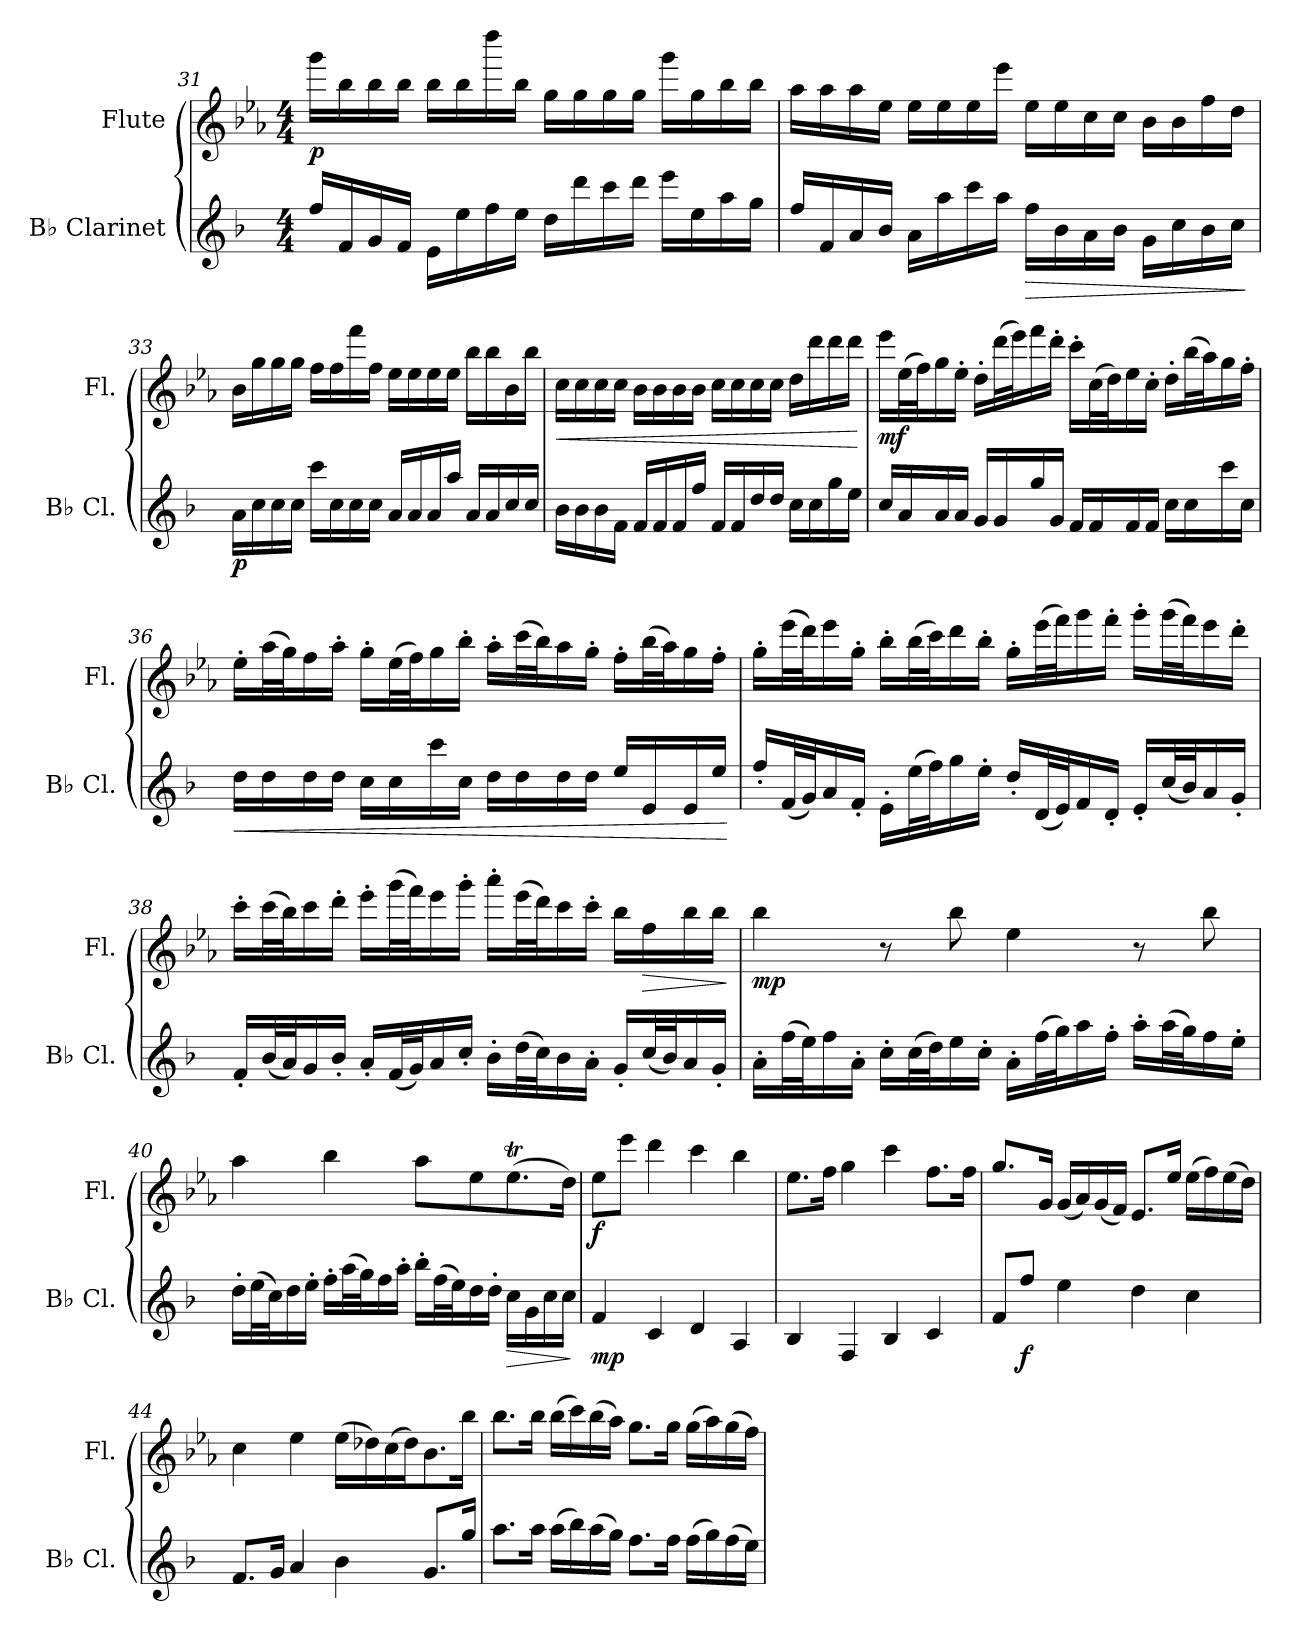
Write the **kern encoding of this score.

**kern	**dynam	**kern	**dynam
*part2	*part2	*part1	*part1
*staff2	*staff2	*staff1	*staff1
*I"B♭ Clarinet	*	*I"Flute	*
*I'B♭ Cl.	*	*I'Fl.	*
!!LO:PB:g=z
*clefG2	*	*clefG2	*
*ITrd1c2	*	*	*
*k[b-e-a-]	*	*k[b-e-a-]	*
*E-:	*	*E-:	*
*M4/4	*	*M4/4	*
=31	=31	=31	=31
!	!	!	!LO:DY:b
16ee-/LL	.	16ggg\LL	p
16e-/	.	16bb-\	.
16f/	.	16bb-\	.
16e-/JJ	.	16bb-\JJ	.
16d\LL	.	16bb-\LL	.
16dd\	.	16bb-\	.
16ee-\	.	16dddd\	.
16dd\JJ	.	16bb-\JJ	.
16cc\LL	.	16gg\LL	.
16ccc\	.	16gg\	.
16bb-\	.	16gg\	.
16ccc\JJ	.	16gg\JJ	.
16ddd\LL	.	16ggg\LL	.
16dd\	.	16gg\	.
16gg\	.	16bb-\	.
16ff\JJ	.	16bb-\JJ	.
=32	=32	=32	=32
16ee-/LL	.	16aa-\LL	.
16e-/	.	16aa-\	.
16g/	.	16aa-\	.
16a-/JJ	.	16ee-\JJ	.
16g\LL	.	16ee-\LL	.
16gg\	.	16ee-\	.
16bb-\	.	16ee-\	.
16gg\JJ	.	16eee-\JJ	.
!	!LO:HP:b	!	!
16ee-\LL	>	16ee-\LL	.
16a-\	.	16ee-\	.
16g\	.	16cc\	.
16a-\JJ	.	16cc\JJ	.
16f\LL	.	16b-\LL	.
16b-\	.	16b-\	.
16a-\	.	16ff\	.
16b-\JJ	.	16dd\JJ	.
.	]	.	.
!!LO:LB:g=z
=33	=33	=33	=33
!	!LO:DY:b	!	!
16g\LL	p	16b-\LL	.
16b-\	.	16gg\	.
16b-\	.	16gg\	.
16b-\JJ	.	16gg\JJ	.
16bb-\LL	.	16ff\LL	.
16b-\	.	16ff\	.
16b-\	.	16fff\	.
16b-\JJ	.	16ff\JJ	.
16g/LL	.	16ee-\LL	.
16g/	.	16ee-\	.
16g/	.	16ee-\	.
16gg/JJ	.	16ee-\JJ	.
16g/LL	.	16bb-\LL	.
16g/	.	16bb-\	.
16b-/	.	16b-\	.
16b-/JJ	.	16bb-\JJ	.
=34	=34	=34	=34
!	!	!	!LO:HP:b
16a-\LL	.	16cc\LL	<
16a-\	.	16cc\	.
16a-\	.	16cc\	.
16e-\JJ	.	16cc\JJ	.
16e-/LL	.	16b-\LL	.
16e-/	.	16b-\	.
16e-/	.	16b-\	.
16ee-/JJ	.	16b-\JJ	.
16e-/LL	.	16cc\LL	.
16e-/	.	16cc\	.
16cc/	.	16cc\	.
16cc/JJ	.	16cc\JJ	.
16b-\LL	.	16dd\LL	.
16b-\	.	16ddd\	.
16ff\	.	16ddd\	.
16dd\JJ	.	16ddd\JJ	.
.	.	.	[
!!LO:LB:g=z
=35	=35	=35	=35
!	!	!	!LO:DY:b
16b-/LL	.	16eee-\LL	mf
16g/	.	(32ee-\L	.
.	.	32ff\J)	.
16g/	.	16gg\	.
16g/JJ	.	16ee-'\JJ	.
16f/LL	.	16dd'\LL	.
16f/	.	(32ddd\L	.
.	.	32eee-\J)	.
16ff/	.	16fff\	.
16f/JJ	.	16ddd'\JJ	.
16e-/LL	.	16ccc'\LL	.
16e-/	.	(32cc\L	.
.	.	32dd\J)	.
16e-/	.	16ee-\	.
16e-/JJ	.	16cc'\JJ	.
16b-\LL	.	16dd'\LL	.
16b-\	.	(32bb-\L	.
.	.	32aa-\J)	.
16bb-\	.	16gg\	.
16b-\JJ	.	16ff'\JJ	.
=36	=36	=36	=36
!	!LO:HP:b	!	!
16cc\LL	<	16ee-'\LL	.
16cc\	.	(32aa-\L	.
.	.	32gg\J)	.
16cc\	.	16ff\	.
16cc\JJ	.	16aa-'\JJ	.
16b-\LL	.	16gg'\LL	.
16b-\	.	(32ee-\L	.
.	.	32ff\J)	.
16bb-\	.	16gg\	.
16b-\JJ	.	16bb-'\JJ	.
16cc\LL	.	16aa-'\LL	.
16cc\	.	(32ccc\L	.
.	.	32bb-\J)	.
16cc\	.	16aa-\	.
16cc\JJ	.	16gg'\JJ	.
16dd/LL	.	16ff'\LL	.
16d/	.	(32bb-\L	.
.	.	32aa-\J)	.
16d/	.	16gg\	.
16dd/JJ	.	16ff'\JJ	.
.	[	.	.
!!LO:LB:g=z
=37	=37	=37	=37
16ee-'/LL	.	16gg'\LL	.
(32e-/L	.	(32eee-\L	.
32f/J)	.	32ddd\J)	.
16g/	.	16eee-\	.
16e-'/JJ	.	16gg'\JJ	.
16d'\LL	.	16bb-'\LL	.
(32dd\L	.	(32bb-\L	.
32ee-\J)	.	32ccc\J)	.
16ff\	.	16ddd\	.
16dd'\JJ	.	16bb-'\JJ	.
16cc'/LL	.	16gg'\LL	.
(32c/L	.	(32eee-\L	.
32d/J)	.	32fff\J)	.
16e-/	.	16ggg\	.
16c'/JJ	.	16fff'\JJ	.
16d'/LL	.	16ggg'\LL	.
(32b-/L	.	(32ggg\L	.
32a-/J)	.	32fff\J)	.
16g/	.	16eee-\	.
16f'/JJ	.	16ddd'\JJ	.
=38	=38	=38	=38
16e-'/LL	.	16ccc'\LL	.
(32a-/L	.	(32ccc\L	.
32g/J)	.	32bb-\J)	.
16f/	.	16ccc\	.
16a-'/JJ	.	16ddd'\JJ	.
16g'/LL	.	16eee-'\LL	.
(32e-/L	.	(32ggg\L	.
32f/J)	.	32fff\J)	.
16g/	.	16eee-\	.
16b-'/JJ	.	16ggg'\JJ	.
16a-'\LL	.	16aaa-'\LL	.
(32cc\L	.	(32eee-\L	.
32b-\J)	.	32ddd\J)	.
16a-\	.	16ccc\	.
16g'\JJ	.	16ccc'\JJ	.
16f'/LL	.	16bb-\LL	.
!	!	!	!LO:HP:b
(32b-/L	.	16ff\	>
32a-/J)	.	.	.
16g/	.	16bb-\	.
16f'/JJ	.	16bb-\JJ	.
.	.	.	]
!!LO:LB:g=z
=39	=39	=39	=39
!	!	!	!LO:DY:b
16g'\LL	.	4bb-\	mp
(32ee-\L	.	.	.
32dd\J)	.	.	.
16ee-\	.	.	.
16g'\JJ	.	.	.
16b-'\LL	.	8r	.
(32b-\L	.	.	.
32cc\J)	.	.	.
16dd\	.	8bb-\	.
16b-'\JJ	.	.	.
16g'\LL	.	4ee-\	.
(32ee-\L	.	.	.
32ff\J)	.	.	.
16gg\	.	.	.
16ee-'\JJ	.	.	.
16gg'\LL	.	8r	.
(32gg\L	.	.	.
32ff\J)	.	.	.
16ee-\	.	8bb-\	.
16dd'\JJ	.	.	.
=40	=40	=40	=40
16cc'\LL	.	4aa-\	.
(32dd\L	.	.	.
32b-\J)	.	.	.
16cc\	.	.	.
16dd'\JJ	.	.	.
16ee-'\LL	.	4bb-\	.
(32gg\L	.	.	.
32ff\J)	.	.	.
16ee-\	.	.	.
16gg'\JJ	.	.	.
16aa-'\LL	.	8aa-\L	.
(32ee-\L	.	.	.
32dd\J)	.	.	.
16cc\	.	8ee-\	.
16cc'\JJ	.	.	.
!	!LO:HP:b	!	!
16b-\LL	>	(8.ee-T\	.
16f\	.	.	.
16b-\	.	.	.
16b-\JJ	.	16dd\Jk)	.
.	]	.	.
!!LO:PB:g=z
=41	=41	=41	=41
!	!LO:DY:b	!	!LO:DY:b
4e-/	mp	8ee-\L	f
.	.	8eee-\J	.
4B-/	.	4ddd\	.
4c/	.	4ccc\	.
4G/	.	4bb-\	.
=42	=42	=42	=42
4A-/	.	8.ee-\L	.
.	.	16ff\Jk	.
4E-/	.	4gg\	.
4A-/	.	4ccc\	.
4B-/	.	8.ff\L	.
.	.	16ff\Jk	.
=43	=43	=43	=43
8e-/L	.	8.gg/L	.
!	!LO:DY:b	!	!
8ee-/J	f	.	.
.	.	16g/Jk	.
4dd\	.	(16g/LL	.
.	.	16a-/)	.
.	.	(16g/	.
.	.	16f/JJ)	.
4cc\	.	8.e-/L	.
.	.	16ee-/Jk	.
4b-\	.	(16ee-\LL	.
.	.	16ff\)	.
.	.	(16ee-\	.
.	.	16dd\JJ)	.
=44	=44	=44	=44
8.e-/L	.	4cc\	.
16f/Jk	.	.	.
4g/	.	4ee-\	.
4a-\	.	(16ee-\LL	.
.	.	16dd-X\)	.
.	.	(16cc\	.
.	.	16dd-\J)	.
8.f/L	.	8.b-\	.
16ff/Jk	.	16bb-\Jk	.
!!LO:LB:g=z
=45	=45	=45	=45
8.gg\L	.	8.bb-\L	.
16gg\Jk	.	16bb-\Jk	.
(16gg\LL	.	(16bb-\LL	.
16aa-\)	.	16ccc\)	.
(16gg\	.	(16bb-\	.
16ff\JJ)	.	16aa-\JJ)	.
8.ee-\L	.	8.gg\L	.
16ee-\Jk	.	16gg\Jk	.
(16ee-\LL	.	(16gg\LL	.
16ff\)	.	16aa-\)	.
(16ee-\	.	(16gg\	.
16dd\JJ)	.	16ff\JJ)	.
=	=	=	=
*-	*-	*-	*-
